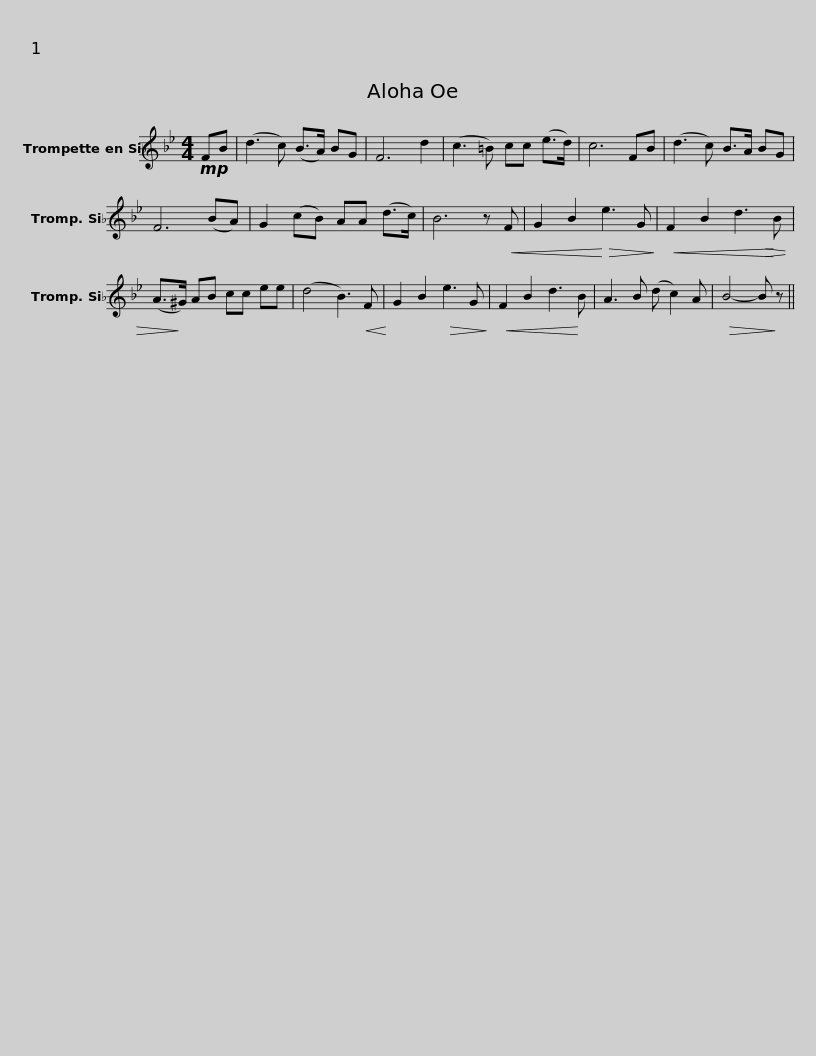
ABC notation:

X:1
L:1/8
M:4/4
I:linebreak $
K:none
V:1 treble transpose=-2
V:1
[K:Bb]!mp! FB | (d3 c) (B>A) BG | F6 d2 | (c3 =B) cc (e>d) | c6 FB | %5
 (d3 c) B>A BG |$ F6 (BA) | G2 (cB) AA (d>c) | B6 z!<(! F | G2 B2!<)!!>(! e3 G!>)! | %10
!<(! F2 B2 d3!<)!!>(! B | (A>!>)!^G) AB cc ee |$ (d4 B3)!<(! F!<)! | G2 B2!>(! e3 G!>)! |!<(! F2 B2 d3!<)! B | %15
 A3 B (d c2) A |!>(! B4- B!>)! z || %17
